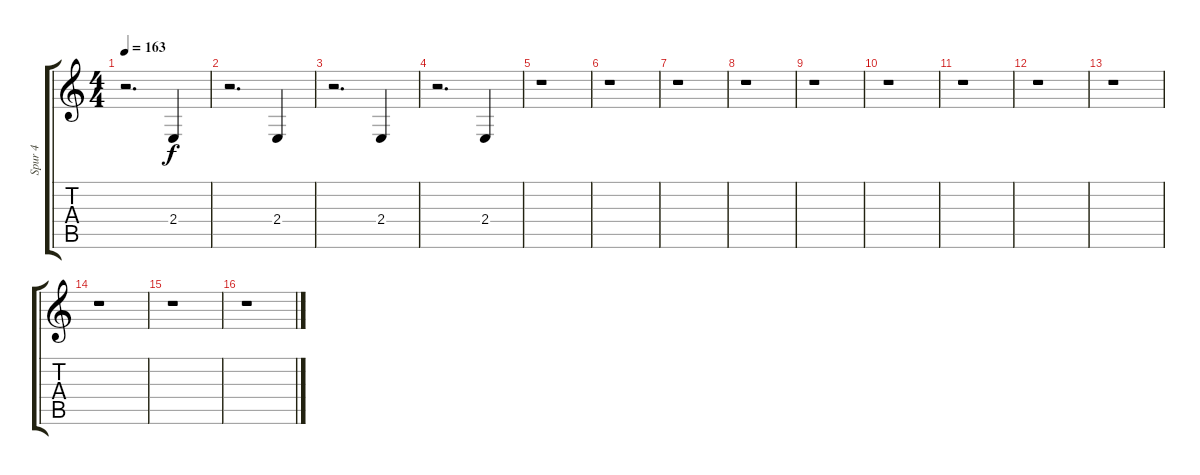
\track ("Spur 4" "Spur 4") {instrument reversecymbal}
\staff {score tabs}
\tuning (E4 B3 G3 D3 A2 E2) {hide}
\ts (4 4)
\tempo 163
\clef g2
\ks c
r.2{d dy f} 2.4.4 |
r.2{d} 2.4.4 |
r.2{d} 2.4.4 |
r.2{d} 2.4.4 |
r.1 |
r.1 |
r.1 |
r.1 |
r.1 |
r.1 |
r.1 |
r.1 |
r.1 |
r.1 |
r.1 |
r.1
